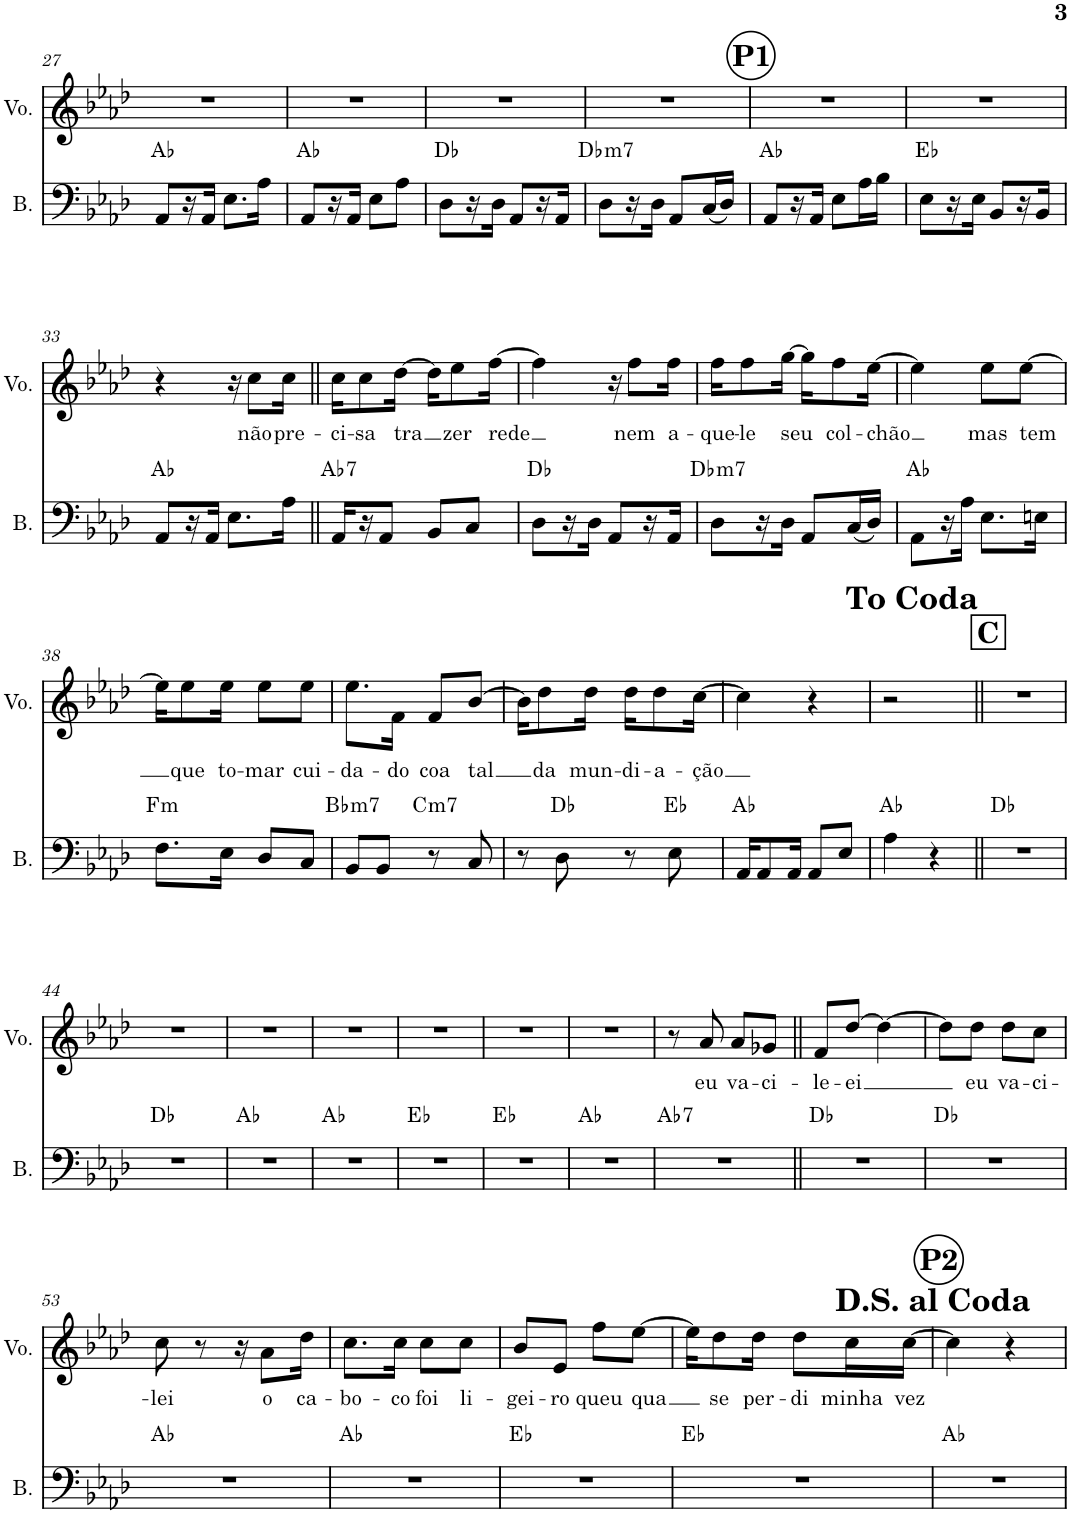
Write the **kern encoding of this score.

**kern	**harte	**kern	**text
*part2	*part2	*part1	*part1
*staff2	*	*staff1	*staff1
*I"Electric Bass	*	*I"Voice	*
*I'B.	*	*I'Vo.	*
!!LO:PB:g=z
*clefF4	*	*clefG2	*
*Trd7c12	*	*	*
*k[b-e-a-d-]	*	*k[b-e-a-d-]	*
*M2/4	*	*M2/4	*
=27	=27	=27	=27
8AA-/L	Ab:maj	2r	.
16r	.	.	.
16AA-/JL	.	.	.
8.E-\L	.	.	.
16A-\Jk	.	.	.
=28	=28	=28	=28
8AA-/L	Ab:maj	2r	.
16r	.	.	.
16AA-/JL	.	.	.
8E-\L	.	.	.
8A-\J	.	.	.
=29	=29	=29	=29
8D-\L	Db:maj	2r	.
16r	.	.	.
16D-\JL	.	.	.
8AA-/L	.	.	.
16r	.	.	.
16AA-/JL	.	.	.
=30	=30	=30	=30
!	!LO:H:kt=m7	!	!
8D-\L	Db:min7	2r	.
16r	.	.	.
16D-\JL	.	.	.
8AA-/L	.	.	.
(16C/L	.	.	.
16D-/JJ)	.	.	.
!!LO:REH:place=s1:a:B:cj:enc=circle:fs=14:t=P1
=31	=31	=31	=31
8AA-/L	Ab:maj	2r	.
16r	.	.	.
16AA-/JL	.	.	.
8E-\L	.	.	.
16A-\L	.	.	.
16B-\JJ	.	.	.
=32	=32	=32	=32
8E-\L	Eb:maj	2r	.
16r	.	.	.
16E-\JL	.	.	.
8BB-/L	.	.	.
16r	.	.	.
16BB-/JL	.	.	.
!!LO:LB:g=z
=33	=33	=33	=33
8AA-/L	Ab:maj	4r	.
16r	.	.	.
16AA-/JL	.	.	.
8.E-\L	.	16r	.
!	!	!	!LO:LY:b
.	.	8cc\L	não
!	!	!	!LO:LY:b
16A-\Jk	.	16cc\Jk	pre-
=34||	=34||	=34||	=34||
!	!LO:H:kt=7	!	!LO:LY:b
16AA-/LL	Ab:7	16cc\KL	-ci-
!	!	!	!LO:LY:b
16r	.	8cc\	-sa
8AA-/J	.	.	.
!	!	!	!LO:LY:b
.	.	[16dd-\Jk	tra
8BB-/L	.	16dd-\KL]	.
!	!	!	!LO:LY:b
.	.	8ee-\	zer
8C/J	.	.	.
!	!	!	!LO:LY:b
.	.	[16ff\Jk	rede
=35	=35	=35	=35
8D-\L	Db:maj	4ff\]	.
16r	.	.	.
16D-\JL	.	.	.
8AA-/L	.	16r	.
!	!	!	!LO:LY:b
.	.	8ff\L	nem
16r	.	.	.
!	!	!	!LO:LY:b
16AA-/JL	.	16ff\Jk	a-
=36	=36	=36	=36
!	!LO:H:kt=m7	!	!LO:LY:b
8D-\L	Db:min7	16ff\KL	-que-
!	!	!	!LO:LY:b
.	.	8ff\	-le
16r	.	.	.
!	!	!	!LO:LY:b
16D-\JL	.	[16gg\Jk	seu
8AA-/L	.	16gg\KL]	.
!	!	!	!LO:LY:b
.	.	8ff\	col-
(16C/L	.	.	.
!	!	!	!LO:LY:b
16D-/JJ)	.	[16ee-\Jk	-chão
=37	=37	=37	=37
8AA-\L	Ab:maj	4ee-\]	.
16r	.	.	.
16A-\JL	.	.	.
!	!	!	!LO:LY:b
8.E-\L	.	8ee-\L	mas
!	!	!	!LO:LY:b
.	.	[8ee-\J	tem
16En\Jk	.	.	.
!!LO:LB:g=z
=38	=38	=38	=38
!	!LO:H:kt=m	!	!
8.F\L	F:min	16ee-\KL]	.
!	!	!	!LO:LY:b
.	.	8ee-\	que
!	!	!	!LO:LY:b
16E-\Jk	.	16ee-\Jk	to-
!	!	!	!LO:LY:b
8D-/L	.	8ee-\L	-mar
!	!	!	!LO:LY:b
8C/J	.	8ee-\J	cui-
=39	=39	=39	=39
!	!LO:H:kt=m7	!	!LO:LY:b
8BB-/L	Bb:min7	8.ee-\L	-da-
8BB-/J	.	.	.
!	!	!	!LO:LY:b
.	.	16f\Jk	-do
!	!LO:H:kt=m7	!	!LO:LY:b
8r	C:min7	8f/L	-coa
!	!	!	!LO:LY:b
8C/	.	[8b-/J	tal
=40	=40	=40	=40
8r	.	16b-\KL]	.
!	!	!	!LO:LY:b
.	.	8dd-\	da
8D-\	Db:maj	.	.
!	!	!	!LO:LY:b
.	.	16dd-\Jk	mun-
!	!	!	!LO:LY:b
8r	.	16dd-\KL	-di-
!	!	!	!LO:LY:b
.	.	8dd-\	-a-
8E-\	Eb:maj	.	.
!	!	!	!LO:LY:b
.	.	[16cc\Jk	-ção
=41	=41	=41	=41
16AA-/KL	Ab:maj	4cc\]	.
8AA-/	.	.	.
16AA-/Jk	.	.	.
8AA-/L	.	4r	.
8E-/J	.	.	.
=42	=42	=42	=42
4A-\	Ab:maj	2r	.
4r	.	.	.
!	!	!LO:TX:a:t=<b><font size="15"/>To Coda</b>	!
!!LO:REH:place=s1:a:B:cj:fs=14:t=C
=43||	=43||	=43||	=43||
2r	Db:maj	2r	.
!!LO:LB:g=z
=44	=44	=44	=44
2r	Db:maj	2r	.
=45	=45	=45	=45
2r	Ab:maj	2r	.
=46	=46	=46	=46
2r	Ab:maj	2r	.
=47	=47	=47	=47
2r	Eb:maj	2r	.
=48	=48	=48	=48
2r	Eb:maj	2r	.
=49	=49	=49	=49
2r	Ab:maj	2r	.
=50	=50	=50	=50
!	!LO:H:kt=7	!	!
2r	Ab:7	8r	.
!	!	!	!LO:LY:b
.	.	8a-/	eu
!	!	!	!LO:LY:b
.	.	8a-/L	va-
!	!	!	!LO:LY:b
.	.	8g-X/J	-ci-
=51||	=51||	=51||	=51||
!	!	!	!LO:LY:b
2r	Db:maj	8f/L	-le-
!	!	!	!LO:LY:b
.	.	[8dd-/J	-ei
.	.	4dd-\_	.
=52	=52	=52	=52
2r	Db:maj	8dd-\L]	.
!	!	!	!LO:LY:b
.	.	8dd-\J	eu
!	!	!	!LO:LY:b
.	.	8dd-\L	va-
!	!	!	!LO:LY:b
.	.	8cc\J	-ci-
!!LO:LB:g=z
=53	=53	=53	=53
!	!	!	!LO:LY:b
2r	Ab:maj	8cc\	-lei
.	.	8r	.
.	.	16r	.
!	!	!	!LO:LY:b
.	.	8a-\L	o
!	!	!	!LO:LY:b
.	.	16dd-\Jk	ca-
=54	=54	=54	=54
!	!	!	!LO:LY:b
2r	Ab:maj	8.cc\L	-bo-
!	!	!	!LO:LY:b
.	.	16cc\Jk	-co
!	!	!	!LO:LY:b
.	.	8cc\L	foi
!	!	!	!LO:LY:b
.	.	8cc\J	li-
=55	=55	=55	=55
!	!	!	!LO:LY:b
2r	Eb:maj	8b-/L	-gei-
!	!	!	!LO:LY:b
.	.	8e-/J	-ro
!	!	!	!LO:LY:b
.	.	8ff\L	queu
!	!	!	!LO:LY:b
.	.	[8ee-\J	qua
=56	=56	=56	=56
2r	Eb:maj	16ee-\KL]	.
!	!	!	!LO:LY:b
.	.	8dd-\	se
!	!	!	!LO:LY:b
.	.	16dd-\Jk	per-
!	!	!	!LO:LY:b
.	.	8dd-\L	-di
!	!	!	!LO:LY:b
.	.	16cc\L	minha
!	!	!	!LO:LY:b
.	.	[16cc\JJ	vez
!!LO:REH:place=s1:a:B:cj:enc=circle:fs=14:t=P2
=57	=57	=57	=57
2r	Ab:maj	4cc\]	.
.	.	4r	.
!	!	!LO:TX:a:t=<b><font size="15"/>D.S. al Coda</b>	!
=	=	=	=
*-	*-	*-	*-
